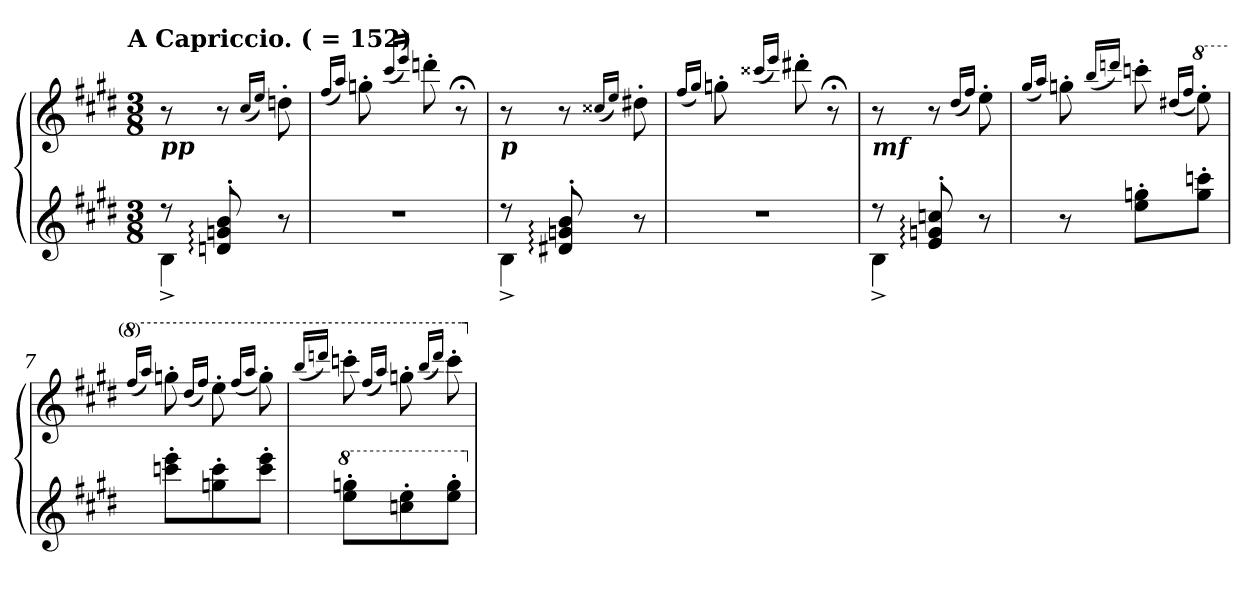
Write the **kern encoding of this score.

**kern	**kern	**dynam
*part1	*part1	*part1
*staff2	*staff1	*staff1/2
*clefG2	*clefG2	*
*k[f#c#g#d#]	*k[f#c#g#d#]	*
!!LO:TX:omd:t=A Capriccio. ( = 152)
*M3/8	*M3/8	*
*MM76	*MM76	*
=1	=1	=1
*^	*	*
!	!	!LO:TX:b:Bi:t=pp	!
8r	4B^\	8r	.
8dn:'/ 8gn:'/ 8b:'/	.	8r	.
.	.	(<16qqcc#/LL	.
.	.	16qqee/JJ)	.
8r	8ryy	8ddn'\	.
*v	*v	*	*
=2	=2	=2
.	(<16qqff#/LL	.
.	16qqaa/JJ)	.
4.r	8ggn'\	.
.	(<16qqccc#/LL	.
.	16qqeee/JJ)	.
.	8dddn'\	.
.	8r;<	.
=3	=3	=3
*^	*	*
!	!	!LO:TX:b:Bi:t=p	!
8r	4B^\	8r	.
8d#X:'/ 8gn:'/ 8b:'/	.	8r	.
.	.	(<16qqcc##X/LL	.
.	.	16qqee/JJ)	.
8r	8ryy	8dd#X'\	.
*v	*v	*	*
=4	=4	=4
.	(<16qqff#/LL	.
.	16qqgg#/JJ)	.
4.r	8ggn'\	.
.	(<16qqccc##X/LL	.
.	16qqeee/JJ)	.
.	8ddd#X'\	.
.	8r;<	.
!!LO:LB:g=z
=5	=5	=5
*^	*	*
!	!	!LO:TX:b:Bi:t=mf	!
8r	4B^\	8r	.
8e:'/ 8gn:'/ 8ccn:'/	.	8r	.
.	.	(<16qqdd#/LL	.
.	.	16qqff#/JJ)	.
8r	8ryy	8ee'\	.
*v	*v	*	*
=6	=6	=6
.	(<16qqgg#/LL	.
.	16qqaa/JJ)	.
!	!	!LO:DY:b
8r	8ggn'\	cresc. e accel.
.	(<16qqbb/LL	.
.	16qqdddn/JJ)	.
8ee'\ 8ggn'\L	8cccn'\	.
.	(<16qqdd#X/LL	.
.	16qqff#/JJ	.
*	*8va	*
8gg'\ 8cccn'\J	8eee'\)	.
=7	=7	=7
.	(<16qqfff#/LL	.
.	16qqaaa/JJ)	.
8cccn'\ 8eee'\L	8gggn'\	.
.	(<16qqddd#/LL	.
.	16qqfff#/JJ)	.
8ggn'\ 8ccc'\	8eee'\	.
.	(<16qqfff#/LL	.
.	16qqaaa/JJ	.
8ccc'\ 8eee'\J	8ggg'\)	.
=8	=8	=8
.	(<16qqbbb/LL	.
.	16qqddddn/JJ)	.
*8va	*	*
8eee'\ 8gggn'\L	8ccccn'\	.
.	(<16qqfff#/LL	.
.	16qqaaa/JJ)	.
8cccn'\ 8eee'\	8gggn'\	.
.	(<16qqbbb/LL	.
.	16qqdddd/JJ)	.
8eee'\ 8ggg'\J	8cccc'\	.
*X8va	*	*
*	*X8va	*
=	=	=
*-	*-	*-
